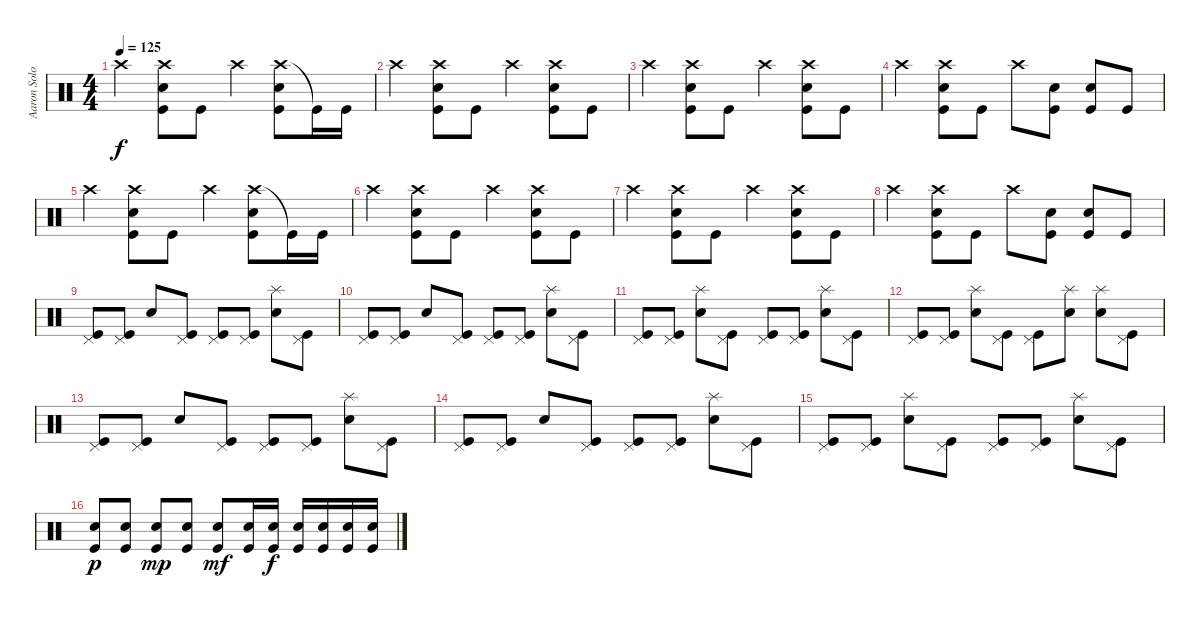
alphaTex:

\track ("Aaron Solowoniuk" "Aaron Solo") {instrument percussion}
\staff {score}
\articulation defaults
\ts (4 4)
\tempo 125
\clef neutral
\ks c "Crash high (hit)".4{dy f}
("Crash high (hit)" "Electric Snare (hit)" "Kick (hit)").8 "Kick (hit)".8 "Crash high (hit)".4 ("Crash high (hit)" "Electric Snare (hit)" "Kick (hit)").8 "Kick (hit)"{t}.16 "Kick (hit)".16 |
"Crash high (hit)".4 ("Crash high (hit)" "Electric Snare (hit)" "Kick (hit)").8 "Kick (hit)".8 "Crash high (hit)".4 ("Crash high (hit)" "Electric Snare (hit)" "Kick (hit)").8 "Kick (hit)".8 |
"Crash high (hit)".4 ("Crash high (hit)" "Electric Snare (hit)" "Kick (hit)").8 "Kick (hit)".8 "Crash high (hit)".4 ("Crash high (hit)" "Electric Snare (hit)" "Kick (hit)").8 "Kick (hit)".8 |
"Crash high (hit)".4 ("Crash high (hit)" "Electric Snare (hit)" "Kick (hit)").8 "Kick (hit)".8 "Crash high (hit)".8 ("Electric Snare (hit)" "Kick (hit)").8 ("Electric Snare (hit)" "Kick (hit)").8 "Kick (hit)".8 |
"Crash high (hit)".4 ("Crash high (hit)" "Electric Snare (hit)" "Kick (hit)").8 "Kick (hit)".8 "Crash high (hit)".4 ("Crash high (hit)" "Electric Snare (hit)" "Kick (hit)").8 "Kick (hit)"{t}.16 "Kick (hit)".16 |
"Crash high (hit)".4 ("Crash high (hit)" "Electric Snare (hit)" "Kick (hit)").8 "Kick (hit)".8 "Crash high (hit)".4 ("Crash high (hit)" "Electric Snare (hit)" "Kick (hit)").8 "Kick (hit)".8 |
"Crash high (hit)".4 ("Crash high (hit)" "Electric Snare (hit)" "Kick (hit)").8 "Kick (hit)".8 "Crash high (hit)".4 ("Crash high (hit)" "Electric Snare (hit)" "Kick (hit)").8 "Kick (hit)".8 |
"Crash high (hit)".4 ("Crash high (hit)" "Electric Snare (hit)" "Kick (hit)").8 "Kick (hit)".8 "Crash high (hit)".8 ("Electric Snare (hit)" "Kick (hit)").8 ("Electric Snare (hit)" "Kick (hit)").8 "Kick (hit)".8 |
("Pedal Hi-Hat (hit)" "Kick (hit)").8 ("Pedal Hi-Hat (hit)" "Kick (hit)").8 "Electric Snare (hit)".8 ("Pedal Hi-Hat (hit)" "Kick (hit)").8 ("Pedal Hi-Hat (hit)" "Kick (hit)").8 ("Pedal Hi-Hat (hit)" "Kick (hit)").8 ("Splash (hit)" "Electric Snare (hit)").8 ("Pedal Hi-Hat (hit)" "Kick (hit)").8 |
("Pedal Hi-Hat (hit)" "Kick (hit)").8 ("Pedal Hi-Hat (hit)" "Kick (hit)").8 "Electric Snare (hit)".8 ("Pedal Hi-Hat (hit)" "Kick (hit)").8 ("Pedal Hi-Hat (hit)" "Kick (hit)").8 ("Pedal Hi-Hat (hit)" "Kick (hit)").8 ("Splash (hit)" "Electric Snare (hit)").8 ("Pedal Hi-Hat (hit)" "Kick (hit)").8 |
("Pedal Hi-Hat (hit)" "Kick (hit)").8 ("Pedal Hi-Hat (hit)" "Kick (hit)").8 ("Splash (hit)" "Electric Snare (hit)").8 ("Pedal Hi-Hat (hit)" "Kick (hit)").8 ("Pedal Hi-Hat (hit)" "Kick (hit)").8 ("Pedal Hi-Hat (hit)" "Kick (hit)").8 ("Splash (hit)" "Electric Snare (hit)").8 ("Pedal Hi-Hat (hit)" "Kick (hit)").8 |
("Pedal Hi-Hat (hit)" "Kick (hit)").8 ("Pedal Hi-Hat (hit)" "Kick (hit)").8 ("Splash (hit)" "Electric Snare (hit)").8 ("Pedal Hi-Hat (hit)" "Kick (hit)").8 ("Pedal Hi-Hat (hit)" "Kick (hit)").8 ("Splash (hit)" "Electric Snare (hit)").8 ("Splash (hit)" "Electric Snare (hit)").8 ("Pedal Hi-Hat (hit)" "Kick (hit)").8 |
("Pedal Hi-Hat (hit)" "Kick (hit)").8 ("Pedal Hi-Hat (hit)" "Kick (hit)").8 "Electric Snare (hit)".8 ("Pedal Hi-Hat (hit)" "Kick (hit)").8 ("Pedal Hi-Hat (hit)" "Kick (hit)").8 ("Pedal Hi-Hat (hit)" "Kick (hit)").8 ("Splash (hit)" "Electric Snare (hit)").8 ("Pedal Hi-Hat (hit)" "Kick (hit)").8 |
("Pedal Hi-Hat (hit)" "Kick (hit)").8 ("Pedal Hi-Hat (hit)" "Kick (hit)").8 "Electric Snare (hit)".8 ("Pedal Hi-Hat (hit)" "Kick (hit)").8 ("Pedal Hi-Hat (hit)" "Kick (hit)").8 ("Pedal Hi-Hat (hit)" "Kick (hit)").8 ("Splash (hit)" "Electric Snare (hit)").8 ("Pedal Hi-Hat (hit)" "Kick (hit)").8 |
("Pedal Hi-Hat (hit)" "Kick (hit)").8 ("Pedal Hi-Hat (hit)" "Kick (hit)").8 ("Splash (hit)" "Electric Snare (hit)").8 ("Pedal Hi-Hat (hit)" "Kick (hit)").8 ("Pedal Hi-Hat (hit)" "Kick (hit)").8 ("Pedal Hi-Hat (hit)" "Kick (hit)").8 ("Splash (hit)" "Electric Snare (hit)").8 ("Pedal Hi-Hat (hit)" "Kick (hit)").8 |
("Snare (hit) 2" "Kick (hit)").8{dy p} ("Snare (hit) 2" "Kick (hit)").8 ("Snare (hit) 2" "Kick (hit)").8{dy mp} ("Snare (hit) 2" "Kick (hit)").8 ("Snare (hit) 2" "Kick (hit)").8{dy mf} ("Snare (hit) 2" "Kick (hit)").16 ("Snare (hit) 2" "Kick (hit)").16{dy f} ("Snare (hit) 2" "Kick (hit)").16 ("Snare (hit) 2" "Kick (hit)").16 ("Snare (hit) 2" "Kick (hit)").16 ("Snare (hit) 2" "Kick (hit)").16
